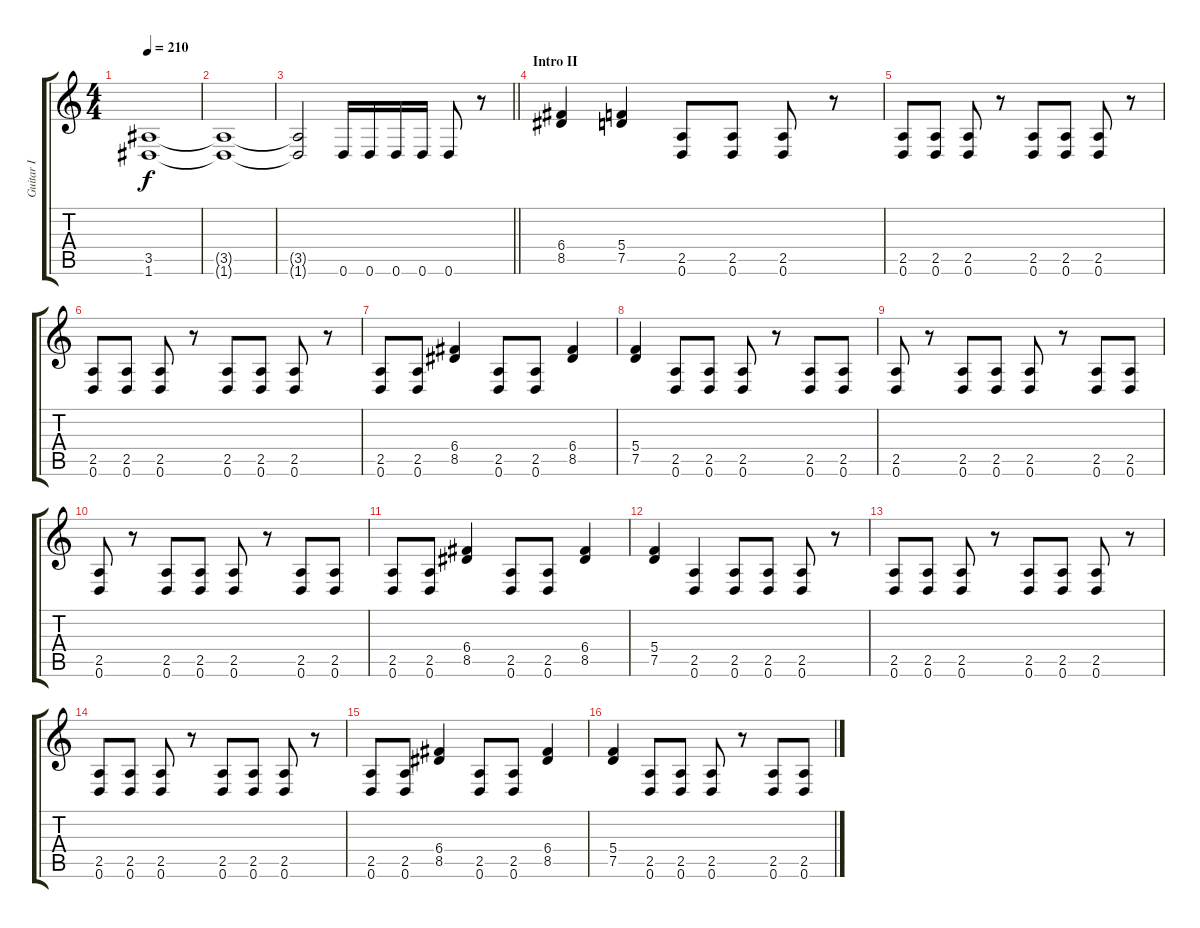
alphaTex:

\track ("Guitar I" "Guitar I") {instrument distortionguitar}
\staff {score tabs}
\tuning (D4 A3 F3 C3 G2 D2) {hide}
\ts (4 4)
\tempo 210
\clef g2
\ks c
(3.5{t} 1.6{t}).1{dy f} |
(3.5{t} 1.6{t}).1 |
\barLineRight lightlight
(3.5{t} 1.6{t}).2 0.6.16 0.6.16 0.6.16 0.6.16 0.6.8 r.8 |
\section ("" "Intro II")
(6.4 8.5).4 (5.4 7.5).4 (2.5 0.6).8 (2.5 0.6).8 (2.5 0.6).8 r.8 |
(2.5 0.6).8 (2.5 0.6).8 (2.5 0.6).8 r.8 (2.5 0.6).8 (2.5 0.6).8 (2.5 0.6).8 r.8 |
(2.5 0.6).8 (2.5 0.6).8 (2.5 0.6).8 r.8 (2.5 0.6).8 (2.5 0.6).8 (2.5 0.6).8 r.8 |
(2.5 0.6).8 (2.5 0.6).8 (6.4 8.5).4 (2.5 0.6).8 (2.5 0.6).8 (6.4 8.5).4 |
(5.4 7.5).4 (2.5 0.6).8 (2.5 0.6).8 (2.5 0.6).8 r.8 (2.5 0.6).8 (2.5 0.6).8 |
(2.5 0.6).8 r.8 (2.5 0.6).8 (2.5 0.6).8 (2.5 0.6).8 r.8 (2.5 0.6).8 (2.5 0.6).8 |
(2.5 0.6).8 r.8 (2.5 0.6).8 (2.5 0.6).8 (2.5 0.6).8 r.8 (2.5 0.6).8 (2.5 0.6).8 |
(2.5 0.6).8 (2.5 0.6).8 (6.4 8.5).4 (2.5 0.6).8 (2.5 0.6).8 (6.4 8.5).4 |
(5.4 7.5).4 (2.5 0.6).4 (2.5 0.6).8 (2.5 0.6).8 (2.5 0.6).8 r.8 |
(2.5 0.6).8 (2.5 0.6).8 (2.5 0.6).8 r.8 (2.5 0.6).8 (2.5 0.6).8 (2.5 0.6).8 r.8 |
(2.5 0.6).8 (2.5 0.6).8 (2.5 0.6).8 r.8 (2.5 0.6).8 (2.5 0.6).8 (2.5 0.6).8 r.8 |
(2.5 0.6).8 (2.5 0.6).8 (6.4 8.5).4 (2.5 0.6).8 (2.5 0.6).8 (6.4 8.5).4 |
(5.4 7.5).4 (2.5 0.6).8 (2.5 0.6).8 (2.5 0.6).8 r.8 (2.5 0.6).8 (2.5 0.6).8
